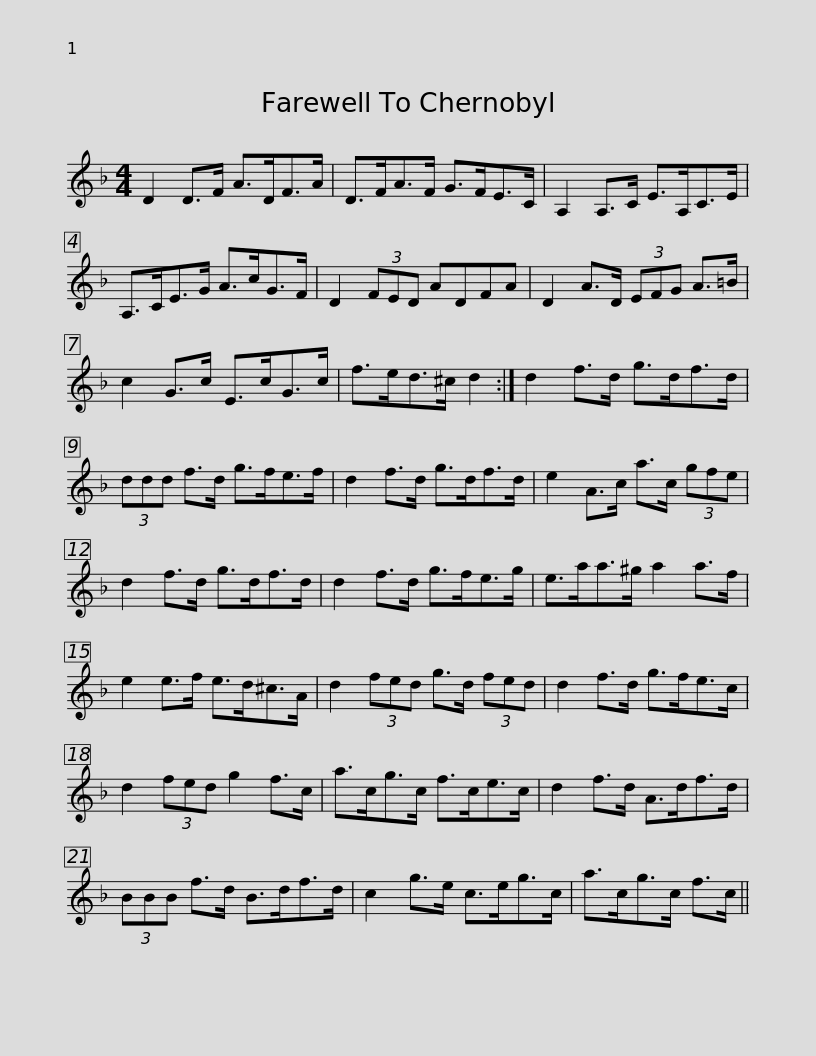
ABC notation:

X:1
L:1/8
M:4/4
I:linebreak $
K:Dmin
V:1 treble
V:1
 D2 D>F A>DF>A | D>FA>F G>FE>C | A,2 A,>C E>A,C>E | A,>CE>G A>cG>F | D2 (3FED ADFA |$ %5
 D2 A>D (3EFG A>=B | c2 G>c E>cG>c | f>ed>^c d2 :| d2 f>d g>df>d | (3ddd f>d g>fe>f |$ %10
 d2 f>d g>df>d | e2 A>c a>c (3gfe | d2 f>d g>df>d | d2 f>d g>fe>g | e>aa>^g a2 a>f |$ %15
 e2 e>f e>d^c>A | d2 (3fed g>d (3fed | d2 f>d g>fe>c | d2 (3fed g2 f>c | a>cg>c f>ce>c |$ %20
 d2 f>d A>df>d | (3BBB f>d B>df>d | c2 g>e c>eg>c | a>cg>c f>c || %24
